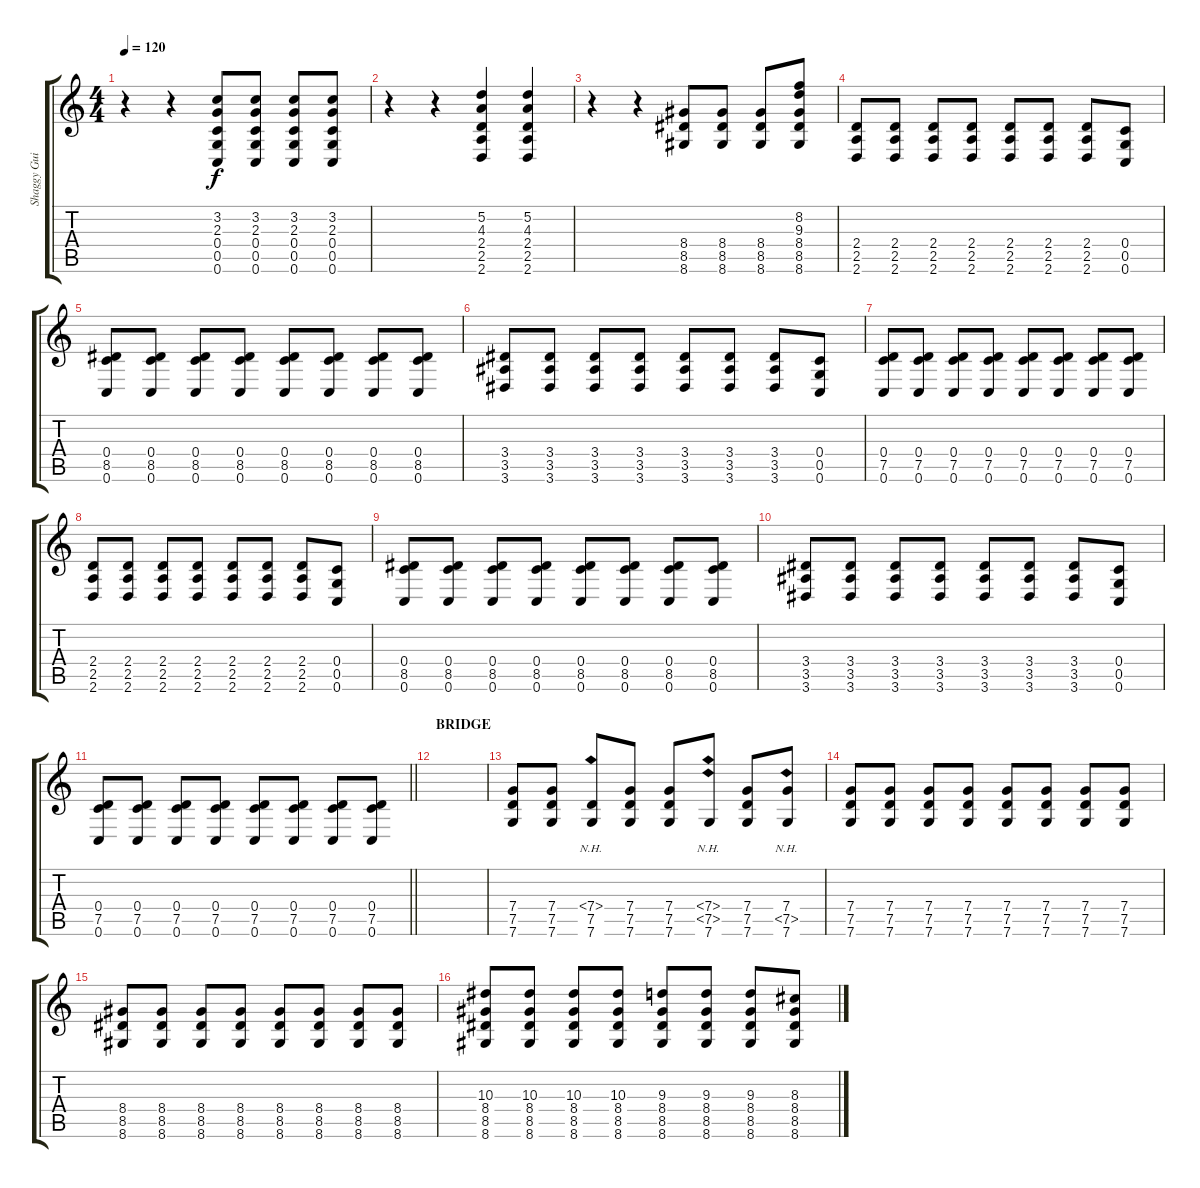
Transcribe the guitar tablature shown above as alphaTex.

\track ("Shaggy Gui" "Shaggy Gui") {instrument distortionguitar}
\staff {score tabs}
\tuning (D4 A3 F3 C3 G2 C2) {hide}
\ts (4 4)
\tempo 120
\clef g2
\ks c
r.4{dy f} r.4 (3.2 2.3 0.4 0.5 0.6).8 (3.2 2.3 0.4 0.5 0.6).8 (3.2 2.3 0.4 0.5 0.6).8 (3.2 2.3 0.4 0.5 0.6).8 |
r.4 r.4 (5.2 4.3 2.4 2.5 2.6).4 (5.2 4.3 2.4 2.5 2.6).4 |
r.4 r.4 (8.4 8.5 8.6).8 (8.4 8.5 8.6).8 (8.4 8.5 8.6).8 (8.2 9.3 8.4 8.5 8.6).8 |
(2.4 2.5 2.6).8 (2.4 2.5 2.6).8 (2.4 2.5 2.6).8 (2.4 2.5 2.6).8 (2.4 2.5 2.6).8 (2.4 2.5 2.6).8 (2.4 2.5 2.6).8 (0.4 0.5 0.6).8 |
(0.4 8.5 0.6).8 (0.4 8.5 0.6).8 (0.4 8.5 0.6).8 (0.4 8.5 0.6).8 (0.4 8.5 0.6).8 (0.4 8.5 0.6).8 (0.4 8.5 0.6).8 (0.4 8.5 0.6).8 |
(3.4 3.5 3.6).8 (3.4 3.5 3.6).8 (3.4 3.5 3.6).8 (3.4 3.5 3.6).8 (3.4 3.5 3.6).8 (3.4 3.5 3.6).8 (3.4 3.5 3.6).8 (0.4 0.5 0.6).8 |
(0.4 7.5 0.6).8 (0.4 7.5 0.6).8 (0.4 7.5 0.6).8 (0.4 7.5 0.6).8 (0.4 7.5 0.6).8 (0.4 7.5 0.6).8 (0.4 7.5 0.6).8 (0.4 7.5 0.6).8 |
(2.4 2.5 2.6).8 (2.4 2.5 2.6).8 (2.4 2.5 2.6).8 (2.4 2.5 2.6).8 (2.4 2.5 2.6).8 (2.4 2.5 2.6).8 (2.4 2.5 2.6).8 (0.4 0.5 0.6).8 |
(0.4 8.5 0.6).8 (0.4 8.5 0.6).8 (0.4 8.5 0.6).8 (0.4 8.5 0.6).8 (0.4 8.5 0.6).8 (0.4 8.5 0.6).8 (0.4 8.5 0.6).8 (0.4 8.5 0.6).8 |
(3.4 3.5 3.6).8 (3.4 3.5 3.6).8 (3.4 3.5 3.6).8 (3.4 3.5 3.6).8 (3.4 3.5 3.6).8 (3.4 3.5 3.6).8 (3.4 3.5 3.6).8 (0.4 0.5 0.6).8 |
\barLineRight lightlight
(0.4 7.5 0.6).8 (0.4 7.5 0.6).8 (0.4 7.5 0.6).8 (0.4 7.5 0.6).8 (0.4 7.5 0.6).8 (0.4 7.5 0.6).8 (0.4 7.5 0.6).8 (0.4 7.5 0.6).8 |
\section ("" "BRIDGE")
|
(7.4 7.5 7.6).8 (7.4 7.5 7.6).8 (7.4{nh} 7.5 7.6).8 (7.4 7.5 7.6).8 (7.4 7.5 7.6).8 (7.4{nh} 7.5{nh} 7.6).8 (7.4 7.5 7.6).8 (7.4 7.5{nh} 7.6).8 |
(7.4 7.5 7.6).8 (7.4 7.5 7.6).8 (7.4 7.5 7.6).8 (7.4 7.5 7.6).8 (7.4 7.5 7.6).8 (7.4 7.5 7.6).8 (7.4 7.5 7.6).8 (7.4 7.5 7.6).8 |
(8.4 8.5 8.6).8 (8.4 8.5 8.6).8 (8.4 8.5 8.6).8 (8.4 8.5 8.6).8 (8.4 8.5 8.6).8 (8.4 8.5 8.6).8 (8.4 8.5 8.6).8 (8.4 8.5 8.6).8 |
(10.3 8.4 8.5 8.6).8 (10.3 8.4 8.5 8.6).8 (10.3 8.4 8.5 8.6).8 (10.3 8.4 8.5 8.6).8 (9.3 8.4 8.5 8.6).8 (9.3 8.4 8.5 8.6).8 (9.3 8.4 8.5 8.6).8 (8.3 8.4 8.5 8.6).8
